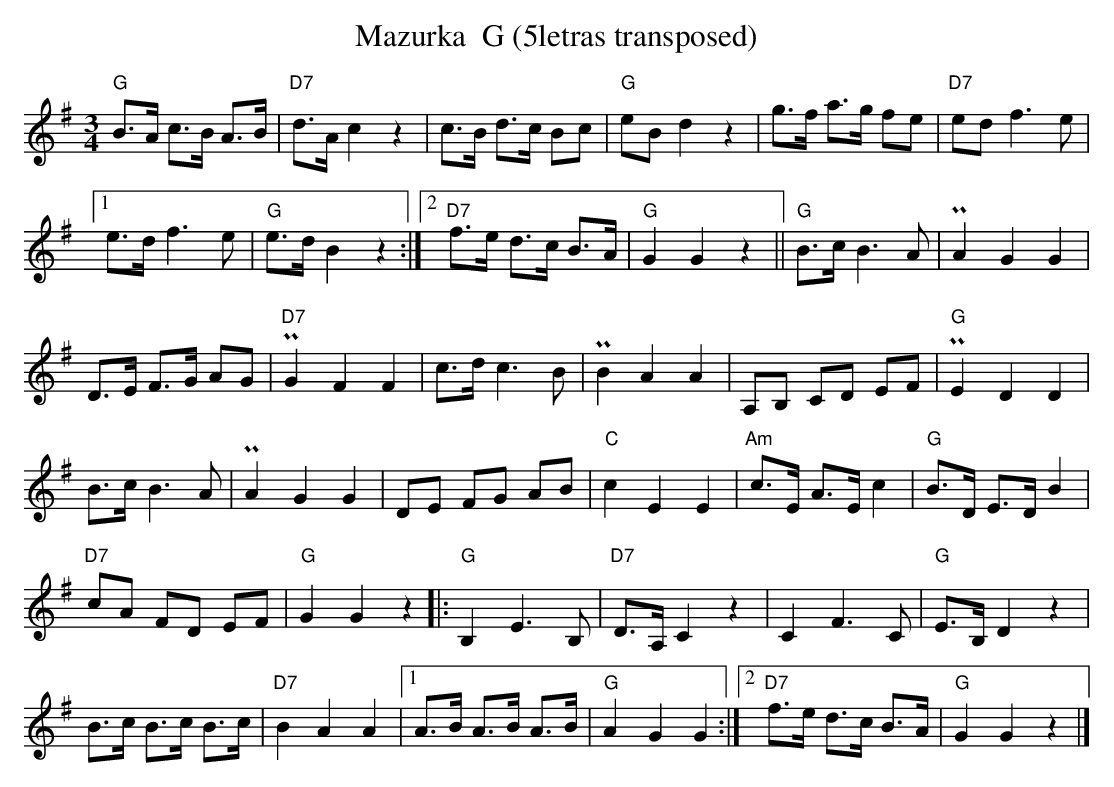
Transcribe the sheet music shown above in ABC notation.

X:1
T:Mazurka  G (5letras transposed)
M:3/4
L:1/8
K:G transpose=3 %%MIDI gchordon
"G"B>A c>B A>B | "D7"d>Ac2z2 | c>B d>c Bc | "G"eBd2z2 | g>f a>g fe | "D7"edf3e |1
e>df3e | "G"e>dB2z2 :|2 "D7"f>e d>c B>A | "G"G2G2z2 || "G"B>cB3A | PA2G2G2 |
D>E F>G AG | "D7"PG2F2F2 | c>d c3B | PB2A2A2 | A,B, CD EF | "G"PE2D2D2 |
B>cB3A | PA2G2G2 | DE FG AB | "C"c2E2E2 | "Am"c>E A>Ec2 | "G"B>D E>DB2 |
"D7"cA FD EF | "G"G2G2z2 |: "G"B,2E3B, | "D7"D>A,C2z2 | C2F3C | "G"E>B,D2z2 |
B>c B>c B>c | "D7"B2A2A2 |1 A>B A>B A>B | "G"A2G2G2 :|2 "D7"f>e d>c B>A | "G"G2G2z2 |]
